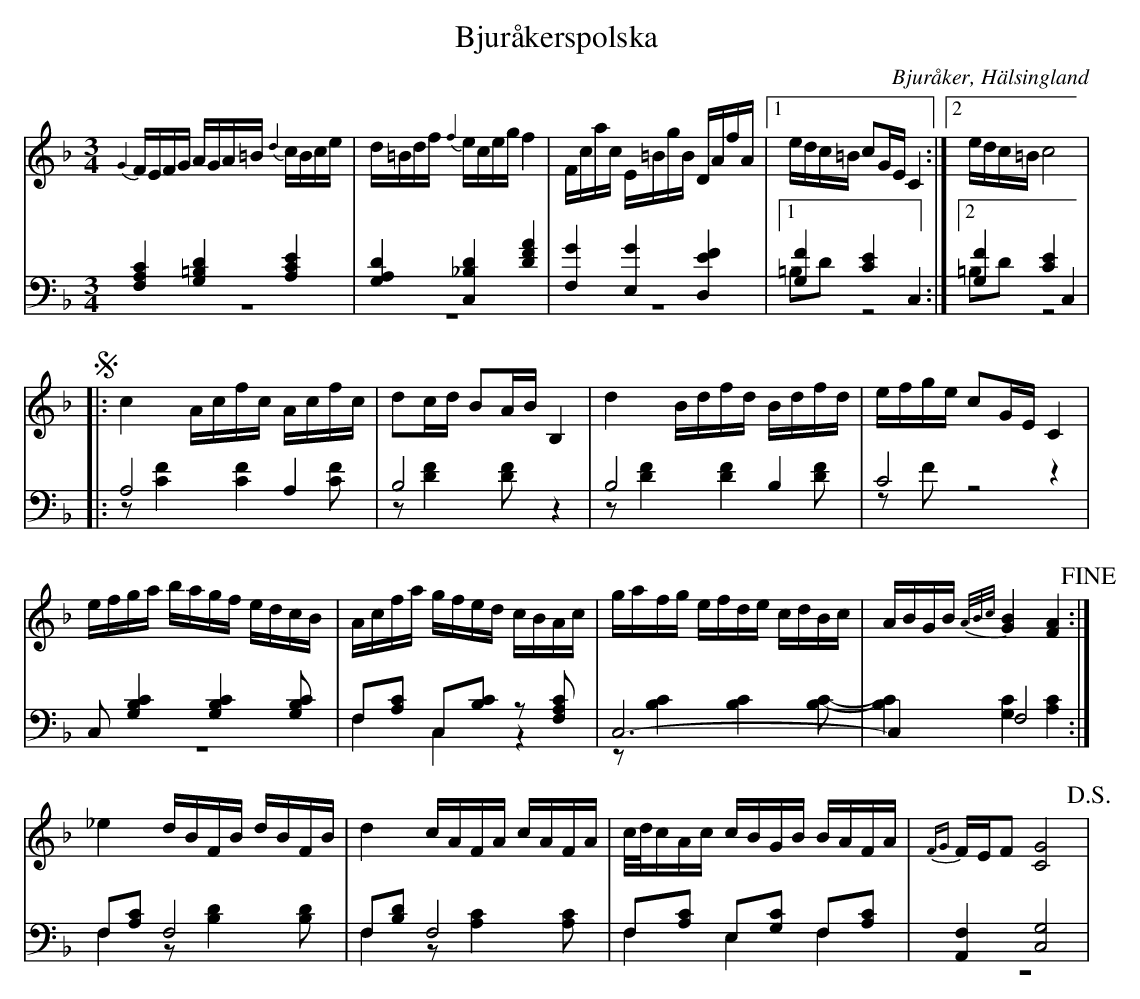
X:1
T: Bjuråkerspolska
O: Bjuråker, Hälsingland
M: 3/4
L: 1/16
K: F
V:1
V:2
V:3 merge
V:1
{G2}FEFG AGA=B {d2}cBce|d=Bdf {f2}eceg f4|Fcac E=BgB DAfA|1 edc=B c2GE C4:|2 edc=B c8 |
!segno! |:c4 Acfc Acfc|d2cd B2AB B,4|d4 Bdfd Bdfd|efge c2GE C4|
efga bagf edcB|Acfa gfed cBAc|gafg efde cdBc|ABGB {A/B/c/}[G4B4] [F4A4] !fine!:|
_e4 dBFB dBFB|d4 cAFA cAFA|c/d/cAc cBGB BAFA|{FG}FEF2 [C8G8] !D.S.!|
V:2 clef=bass
[F,4A,4C4] [G,4=B,4D4] [A,4C4E4]|[G,4A,4D4] [C,4_B,4D4] [D4F4A4]|[F,4G4] [E,4G4] [D,4E4F4]|1 [G,4F4] [C4E4] C,4:|2 [G,4F4] [C4E4] C,4 |
|:A,8 A,4|B,8 z4|B,8  B,4|C8 z4|
C,2 [G,4B,4C4] [G,4B,4C4] [G,2B,2C2]|F,2[A,2C2] C,2[B,2C2] z2 [F,2A,2C2]|C,12-|C,4 F,8:|
F,2[A,2C2] F,8|F,2[B,2D2] F,8|F,2[A,2C2] E,2[G,2C2] F,2[A,2C2]|[A,,4F,4] [C,8G,8] |
V:3 clef=bass
z12|z12|z12|1 =B,2D2 z8:|2 =B,2D2 z8|
|:z2 [C4F4] [C4F4] [C2F2]|z2 [D4F4] [D2F2] z4|z2 [D4F4] [D4F4] [D2F2]|z2 F2 z8|
z12|F,4 C,4 z4|z2 [B,4C4] [B,4C4] [B,2C2]-|[B,4C4] [G,4C4] [A,4C4]:|
F,4 z2 [B,4D4] [B,2D2]|F,4 z2 [A,4C4] [A,2C2]|F,4 E,4 F,4|z12|
